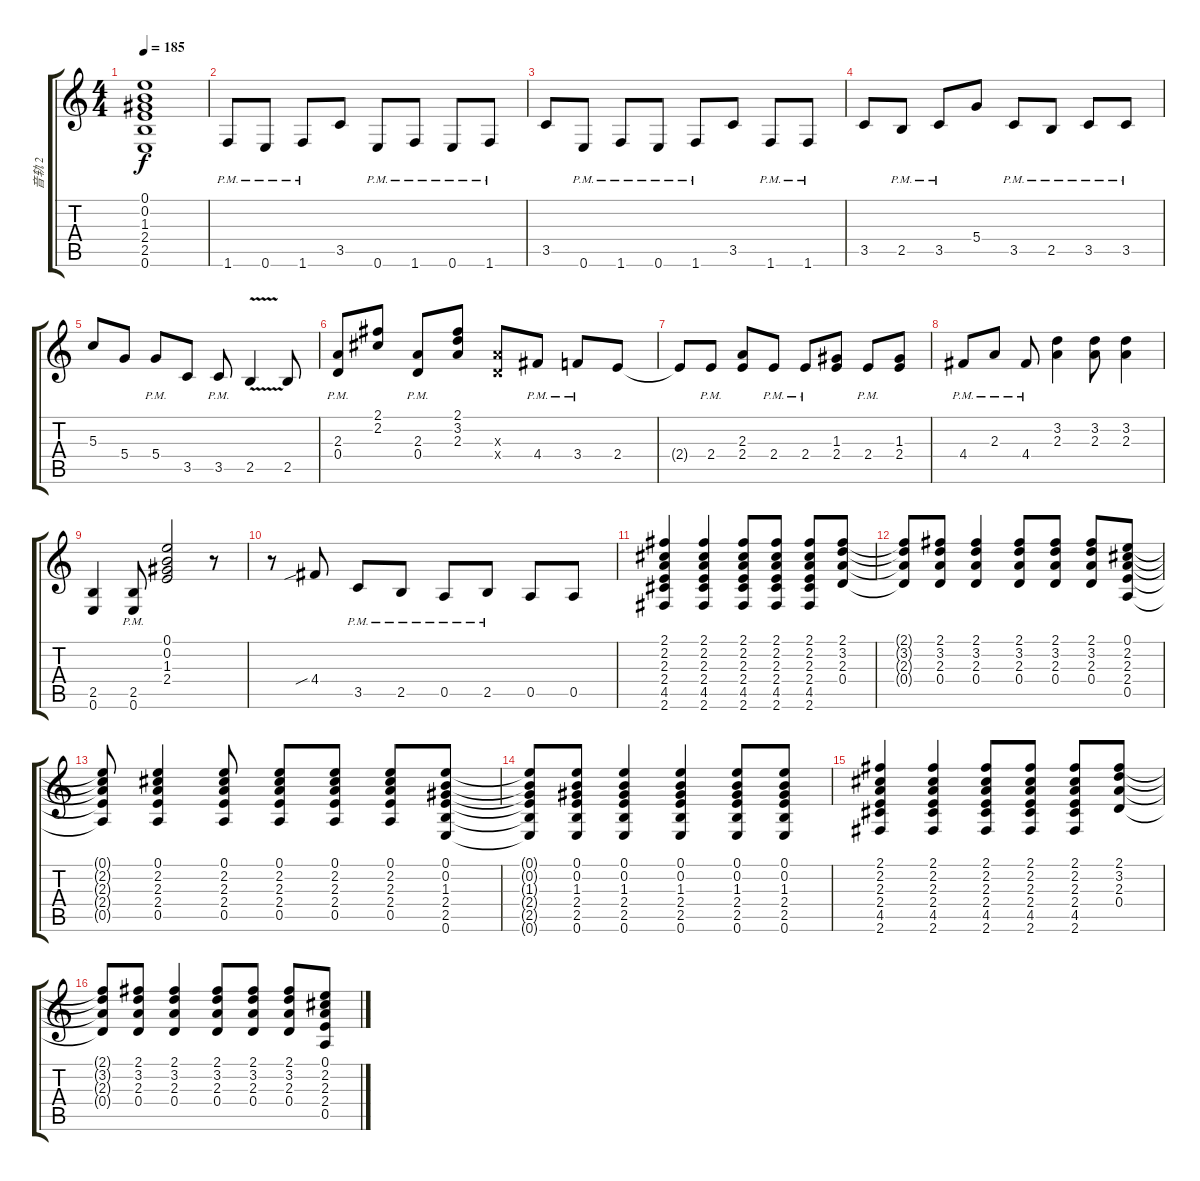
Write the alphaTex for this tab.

\track ("音轨 2" "音轨 2") {instrument acousticguitarsteel}
\staff {score tabs}
\tuning (E4 B3 G3 D3 A2 E2) {hide}
\ts (4 4)
\tempo 185
\clef g2
\ks c
(0.1{t} 0.2{t} 1.3{t} 2.4{t} 2.5{t} 0.6{t}).1{dy f} |
1.6{pm}.8 0.6{pm}.8 1.6{pm}.8 3.5.8 0.6{pm}.8 1.6{pm}.8 0.6{pm}.8 1.6{pm}.8 |
3.5.8 0.6{pm}.8 1.6{pm}.8 0.6{pm}.8 1.6{pm}.8 3.5.8 1.6{pm}.8 1.6{pm}.8 |
3.5.8 2.5{pm}.8 3.5{pm}.8 5.4.8 3.5{pm}.8 2.5{pm}.8 3.5{pm}.8 3.5{pm}.8 |
5.3.8 5.4.8 5.4{pm}.8 3.5.8 3.5{pm}.8 2.5{v}.4 2.5.8 |
(2.3 0.4{pm}).8 (2.1 2.2).8 (2.3 0.4{pm}).8 (2.1 3.2 2.3).8 (2.3{x} 0.4{x}).8 4.4{pm}.8 3.4{pm}.8 2.4.8 |
2.4{t}.8 2.4{pm}.8 (2.3 2.4).8 2.4{pm}.8 2.4{pm}.8 (1.3 2.4).8 2.4{pm}.8 (1.3 2.4).8 |
4.4{pm}.8 2.3{pm}.8 4.4{pm}.8 (3.2 2.3).4 (3.2 2.3).8 (3.2 2.3).4 |
(2.5 0.6).4 (2.5{pm} 0.6).8 (0.1 0.2 1.3 2.4).2 r.8 |
r.8 4.4{sib}.8 3.5{pm}.8 2.5{pm}.8 0.5{pm}.8 2.5{pm}.8 0.5.8 0.5.8 |
(2.1 2.2 2.3 2.4 4.5 2.6).4 (2.1 2.2 2.3 2.4 4.5 2.6).4 (2.1 2.2 2.3 2.4 4.5 2.6).8 (2.1 2.2 2.3 2.4 4.5 2.6).8 (2.1 2.2 2.3 2.4 4.5 2.6).8 (2.1 3.2 2.3 0.4).8 |
(2.1{t} 3.2{t} 2.3{t} 0.4{t}).8 (2.1 3.2 2.3 0.4).8 (2.1 3.2 2.3 0.4).4 (2.1 3.2 2.3 0.4).8 (2.1 3.2 2.3 0.4).8 (2.1 3.2 2.3 0.4).8 (0.1 2.2 2.3 2.4 0.5).8 |
(0.1{t} 2.2{t} 2.3{t} 2.4{t} 0.5{t}).8 (0.1 2.2 2.3 2.4 0.5).4 (0.1 2.2 2.3 2.4 0.5).8 (0.1 2.2 2.3 2.4 0.5).8 (0.1 2.2 2.3 2.4 0.5).8 (0.1 2.2 2.3 2.4 0.5).8 (0.1 0.2 1.3 2.4 2.5 0.6).8 |
(0.1{t} 0.2{t} 1.3{t} 2.4{t} 2.5{t} 0.6{t}).8 (0.1 0.2 1.3 2.4 2.5 0.6).8 (0.1 0.2 1.3 2.4 2.5 0.6).4 (0.1 0.2 1.3 2.4 2.5 0.6).4 (0.1 0.2 1.3 2.4 2.5 0.6).8 (0.1 0.2 1.3 2.4 2.5 0.6).8 |
(2.1 2.2 2.3 2.4 4.5 2.6).4 (2.1 2.2 2.3 2.4 4.5 2.6).4 (2.1 2.2 2.3 2.4 4.5 2.6).8 (2.1 2.2 2.3 2.4 4.5 2.6).8 (2.1 2.2 2.3 2.4 4.5 2.6).8 (2.1 3.2 2.3 0.4).8 |
(2.1{t} 3.2{t} 2.3{t} 0.4{t}).8 (2.1 3.2 2.3 0.4).8 (2.1 3.2 2.3 0.4).4 (2.1 3.2 2.3 0.4).8 (2.1 3.2 2.3 0.4).8 (2.1 3.2 2.3 0.4).8 (0.1 2.2 2.3 2.4 0.5).8
